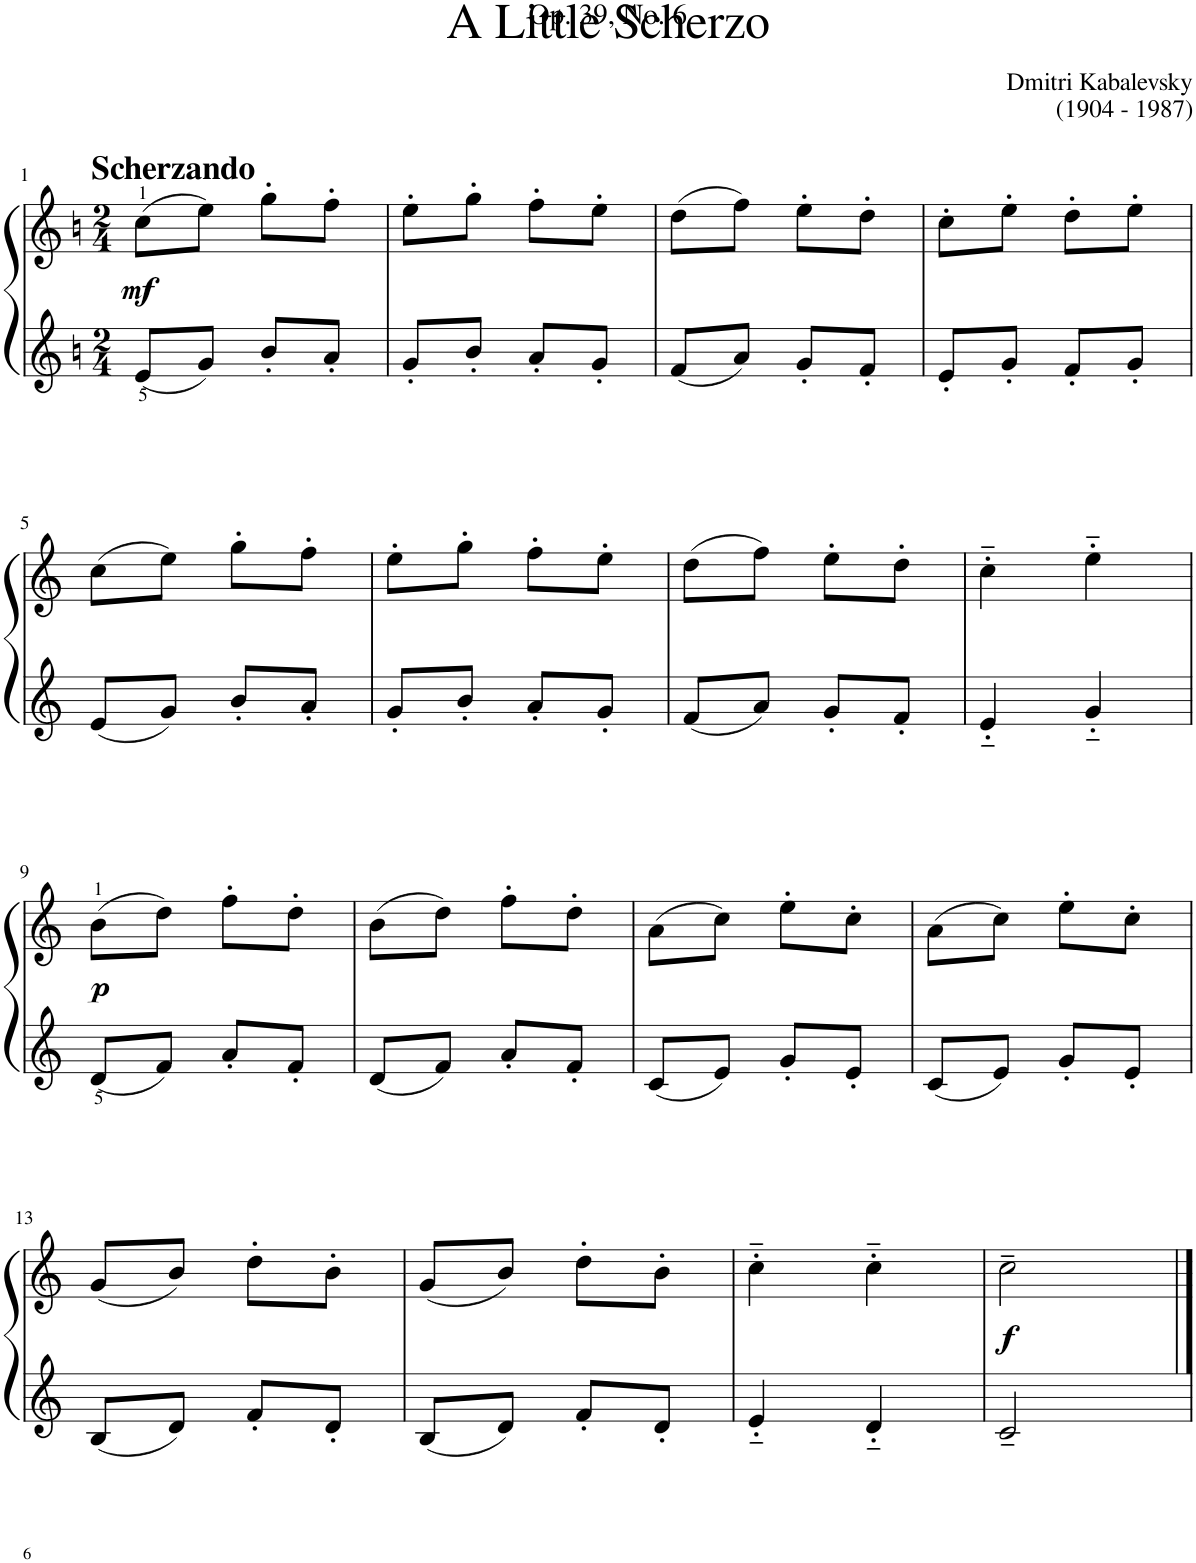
**kern	**kern	**dynam
*part1	*part1	*part1
*staff2	*staff1	*staff1/2
*I"Piano	*	*
*I'Pno	*	*
!!LO:PB:g=z
*clefG2	*clefG2	*
*k[]	*k[]	*
*M2/4	*M2/4	*
=1	=1	=1
!	!LO:TX:a:B:t=Scherzando	!
!	!	!LO:DY:b
8e/L	(8cc\L	mf
8g/J	8ee\J)	.
8b'/L	8gg'\L	.
8a'/J	8ff'\J	.
=2	=2	=2
8g'/L	8ee'\L	.
8b'/J	8gg'\J	.
8a'/L	8ff'\L	.
8g'/J	8ee'\J	.
=3	=3	=3
8f/L	(8dd\L	.
8a/J	8ff\J)	.
8g'/L	8ee'\L	.
8f'/J	8dd'\J	.
=4	=4	=4
8e'/L	8cc'\L	.
8g'/J	8ee'\J	.
8f'/L	8dd'\L	.
8g'/J	8ee'\J	.
!!LO:LB:g=z
=5	=5	=5
8e/L	(8cc\L	.
8g/J	8ee\J)	.
8b'/L	8gg'\L	.
8a'/J	8ff'\J	.
=6	=6	=6
8g'/L	8ee'\L	.
8b'/J	8gg'\J	.
8a'/L	8ff'\L	.
8g'/J	8ee'\J	.
=7	=7	=7
8f/L	(8dd\L	.
8a/J	8ff\J)	.
8g'/L	8ee'\L	.
8f'/J	8dd'\J	.
=8	=8	=8
4e'~/	4cc'~\	.
4g'~/	4ee'~\	.
!!LO:LB:g=z
=9	=9	=9
!	!	!LO:DY:b
8d/L	(8b\L	p
8f/J	8dd\J)	.
8a'/L	8ff'\L	.
8f'/J	8dd'\J	.
=10	=10	=10
8d/L	(8b\L	.
8f/J	8dd\J)	.
8a'/L	8ff'\L	.
8f'/J	8dd'\J	.
=11	=11	=11
8c/L	(8a\L	.
8e/J	8cc\J)	.
8g'/L	8ee'\L	.
8e'/J	8cc'\J	.
=12	=12	=12
8c/L	(8a\L	.
8e/J	8cc\J)	.
8g'/L	8ee'\L	.
8e'/J	8cc'\J	.
!!LO:LB:g=z
=13	=13	=13
8B/L	(8g/L	.
8d/J	8b/J)	.
8f'/L	8dd'\L	.
8d'/J	8b'\J	.
=14	=14	=14
8B/L	(8g/L	.
8d/J	8b/J)	.
8f'/L	8dd'\L	.
8d'/J	8b'\J	.
=15	=15	=15
4e'~/	4cc'~\	.
4d'~/	4cc'~\	.
=16	=16	=16
!	!	!LO:DY:b
2c~/	2cc~\	f
==	==	==
*-	*-	*-
